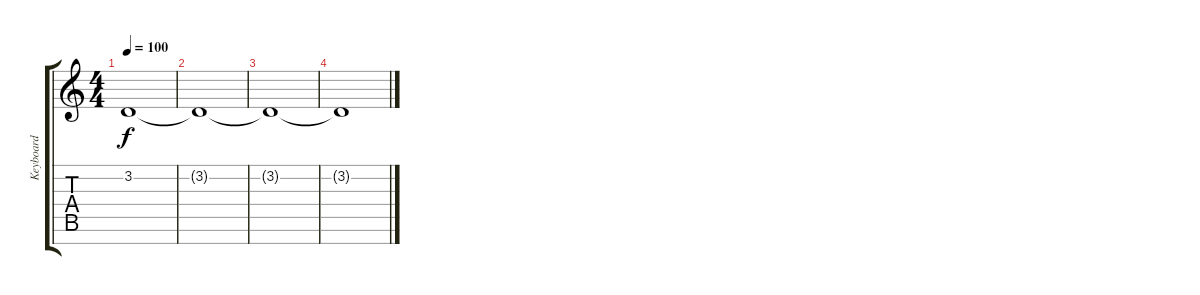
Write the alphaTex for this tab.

\track ("Keyboard" "Keyboard") {instrument rockorgan}
\staff {score tabs}
\tuning (E4 B3 G3 D3 A2 E2 B1) {hide}
\ts (4 4)
\tempo 100
\clef g2
\ks c
3.2{t}.1{dy f} |
3.2{t}.1 |
3.2{t}.1 |
3.2{t}.1
